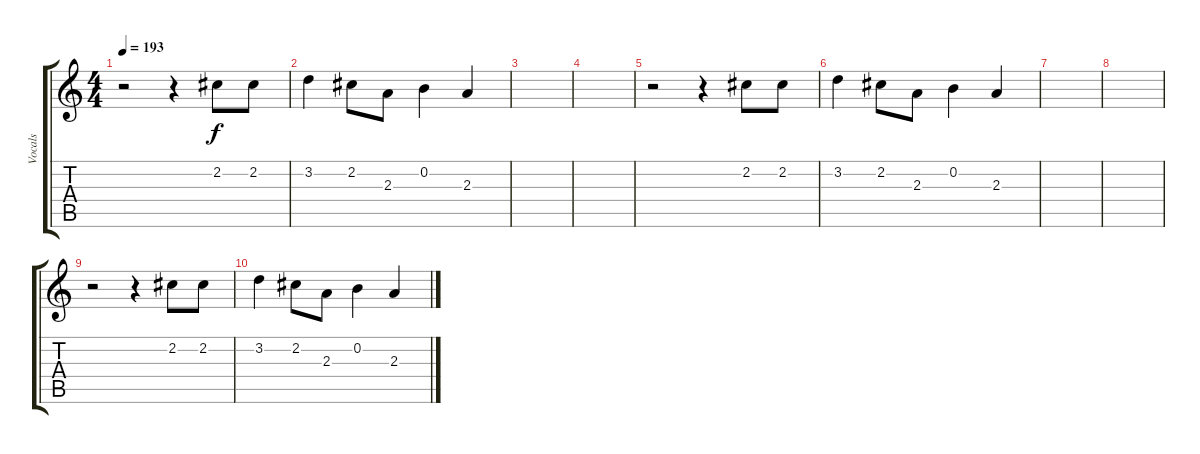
\track ("Vocals" "Vocals") {instrument overdrivenguitar}
\staff {score tabs}
\tuning (E4 B3 G3 D3 A2 E2) {hide}
\ts (4 4)
\tempo 193
\clef g2
\ks c
r.2{dy f} r.4 2.2.8 2.2.8 |
3.2.4 2.2.8 2.3.8 0.2.4 2.3.4 |
|
|
r.2 r.4 2.2.8 2.2.8 |
3.2.4 2.2.8 2.3.8 0.2.4 2.3.4 |
|
|
r.2{volume 0} r.4 2.2.8 2.2.8 |
3.2.4 2.2.8 2.3.8 0.2.4 2.3.4
